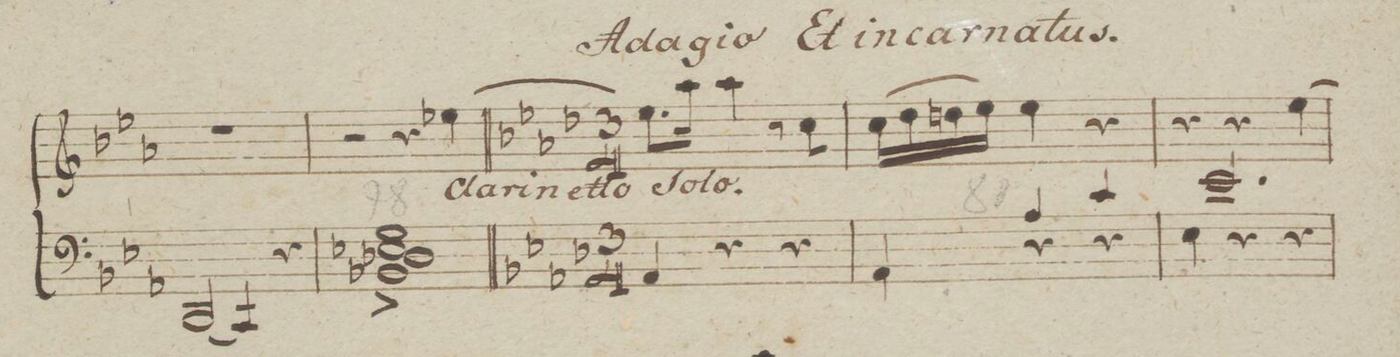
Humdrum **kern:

**kern	**dynam
*I"Organo	*
*clefF4	*
*k[b-e-a-]	*
*met(c)	*
*M4/4	*
(2DD/	.
4CC/)	.
4r	.
=78	=78
1G 1E-X 1D-X 1BB-X^<	.
=79||	=79||
*k[b-e-a-d-]	*
*M3/4	*
4AA-/	.
4r	.
4r	.
=80	=80
*^	*
4AA-/	4AA-\	.
4A-/	4r	.
4c/	4r	.
=81	=81	=81
2.e-/	4E-\	.
.	4rA	.
.	4rA	.
=82	=82	=82
*-	*-	*-
